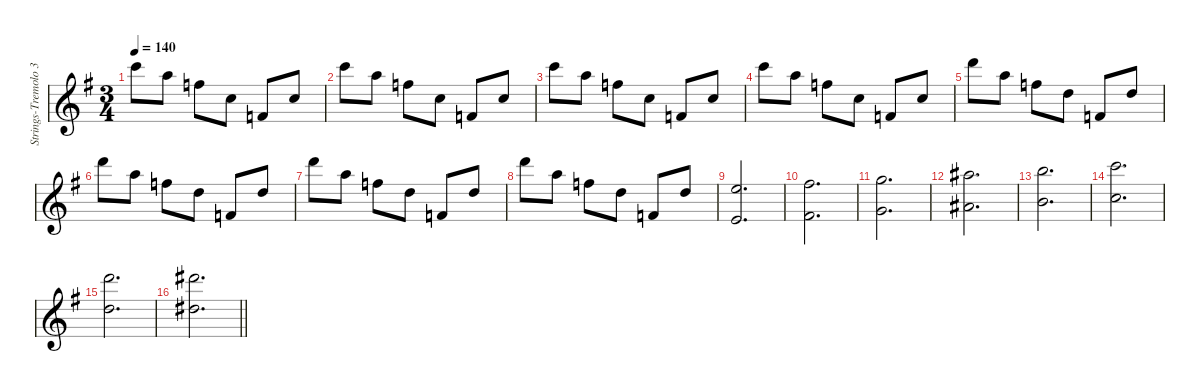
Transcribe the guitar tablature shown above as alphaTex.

\defaultSystemsLayout 8
\hideDynamics
\bracketExtendMode groupsimilarinstruments
\firstSystemTrackNameMode fullname
\otherSystemsTrackNameOrientation horizontal
\track ("Strings-Tremolo 3" "vln.") {defaultSystemsLayout 8 instrument tremolostrings}
\staff {score}
\tuning (E4 B3 G3 D3 A2 E2)
\ts (3 4)
\tempo 140
\clef g2
\ks g
20.1{acc forcenatural}.8{dy f beam Down} 17.1{acc forcenatural}.8{beam Down} 18.2{acc forcenatural}.8{beam Down} 17.3{acc forcenatural}.8{beam Down} 15.4{acc forcenatural}.8{beam Up} 17.3{acc forcenatural}.8{beam Up} |
20.1{acc forcenatural}.8{beam Down} 17.1{acc forcenatural}.8{beam Down} 18.2{acc forcenatural}.8{beam Down} 17.3{acc forcenatural}.8{beam Down} 15.4{acc forcenatural}.8{beam Up} 17.3{acc forcenatural}.8{beam Up} |
20.1{acc forcenatural}.8{beam Down} 17.1{acc forcenatural}.8{beam Down} 18.2{acc forcenatural}.8{beam Down} 17.3{acc forcenatural}.8{beam Down} 15.4{acc forcenatural}.8{beam Up} 17.3{acc forcenatural}.8{beam Up} |
20.1{acc forcenatural}.8{beam Down} 17.1{acc forcenatural}.8{beam Down} 18.2{acc forcenatural}.8{beam Down} 17.3{acc forcenatural}.8{beam Down} 15.4{acc forcenatural}.8{beam Up} 17.3{acc forcenatural}.8{beam Up} |
22.1{acc forcenatural}.8{beam Down} 17.1{acc forcenatural}.8{beam Down} 18.2{acc forcenatural}.8{beam Down} 19.3{acc forcenatural}.8{beam Down} 15.4{acc forcenatural}.8{beam Up} 19.3{acc forcenatural}.8{beam Up} |
22.1{acc forcenatural}.8{beam Down} 17.1{acc forcenatural}.8{beam Down} 18.2{acc forcenatural}.8{beam Down} 19.3{acc forcenatural}.8{beam Down} 15.4{acc forcenatural}.8{beam Up} 19.3{acc forcenatural}.8{beam Up} |
22.1{acc forcenatural}.8{beam Down} 17.1{acc forcenatural}.8{beam Down} 18.2{acc forcenatural}.8{beam Down} 19.3{acc forcenatural}.8{beam Down} 15.4{acc forcenatural}.8{beam Up} 19.3{acc forcenatural}.8{beam Up} |
22.1{acc forcenatural}.8{beam Down} 17.1{acc forcenatural}.8{beam Down} 18.2{acc forcenatural}.8{beam Down} 19.3{acc forcenatural}.8{beam Down} 15.4{acc forcenatural}.8{beam Up} 19.3{acc forcenatural}.8{beam Up} |
(12.1{acc forcenatural} 9.3{acc forcenatural}).2{d beam Up} |
(14.1{acc #} 11.3{acc #}).2{d beam Down} |
(15.1{acc forcenatural} 12.3{acc forcenatural}).2{d beam Down} |
(18.1{acc #} 15.3{acc #}).2{d beam Down} |
(19.1{acc forcenatural} 16.3{acc forcenatural}).2{d beam Down} |
(20.1{acc forcenatural} 17.3{acc forcenatural}).2{d beam Down} |
(22.1{acc forcenatural} 19.3{acc forcenatural}).2{d beam Down} |
\barLineRight lightlight
(23.1{acc #} 20.3{acc #}).2{d beam Down}
